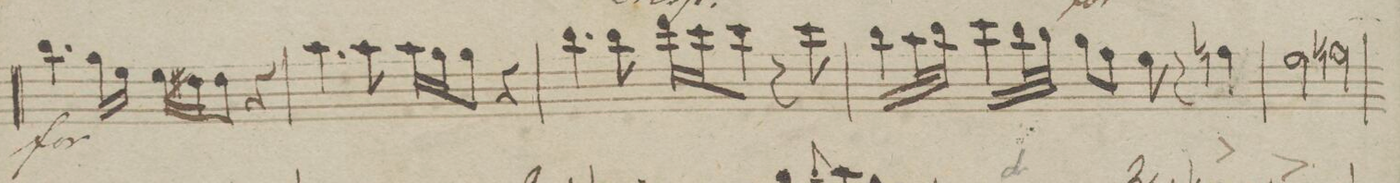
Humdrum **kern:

**kern	**dynam
*I"Clarinetto Imo in B.	*
*clefG2	*
*k[b-]	*
*met(c)	*
*M4/4	*
4.aa\	f
16ff\LL	.
16dd\JJ	.
16dd\LL	.
16cc#X\J	.
8cc#\J	.
4r	.
=13	=13
4.gg\	.
8gg\	.
16gg\LL	.
16ff\J	.
8ff\J	.
4r	.
=14	=14
4.aa\	.
8aa\	.
16ccc\LL	.
16bb-\J	.
8bb-\J	.
8r	.
8bb-\	.
=15	=15
16aa\LL	.
32gg\L	.
32aa\JJJ	.
16bb-\LL	.
32aa\L	.
32ff\JJJ	.
8ff\L	.
8ee\J	.
8dd\	.
8r	.
4ee-\	.
=16	=16
2dd\	.
2ee-\	.
=17	=17
*-	*-
